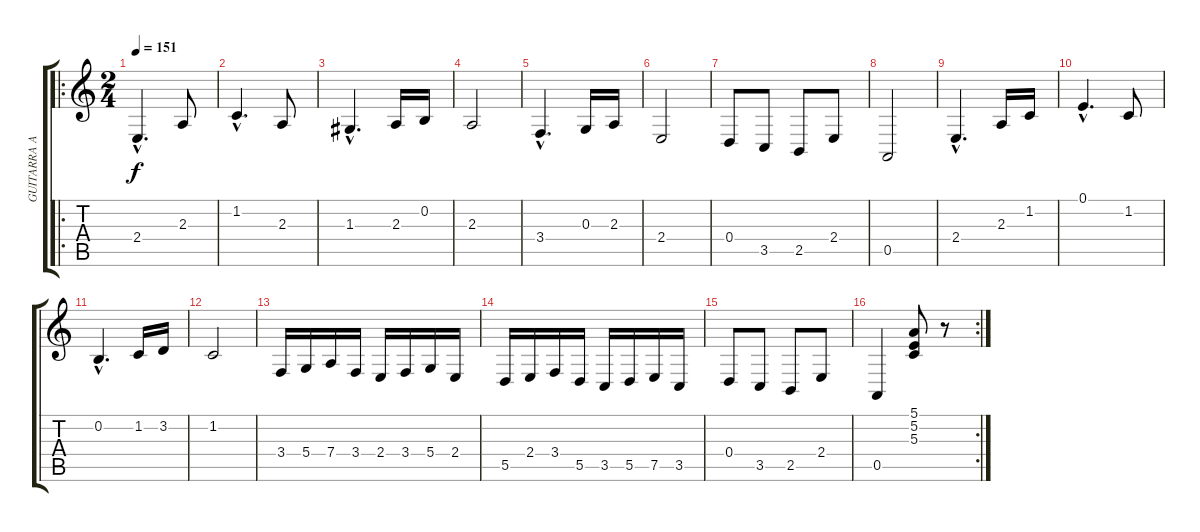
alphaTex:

\track ("GUITARRA A" "GUITARRA A") {instrument violin}
\staff {score tabs}
\tuning (E4 B3 G3 D3 A2 E2) {hide}
\ro
\ts (2 4)
\tempo 151
\clef g2
\ks c
2.4{hac}.4{d dy f instrument violin} 2.3.8 |
1.2{hac}.4{d} 2.3.8 |
1.3{hac}.4{d} 2.3.16 0.2.16 |
2.3.2 |
3.4{hac}.4{d} 0.3.16 2.3.16 |
2.4.2 |
0.4.8 3.5.8 2.5.8 2.4.8 |
0.5.2 |
2.4{hac}.4{d} 2.3.16 1.2.16 |
0.1{hac}.4{d} 1.2.8 |
0.2{hac}.4{d} 1.2.16 3.2.16 |
1.2.2 |
3.4.16 5.4.16 7.4.16 3.4.16 2.4.16 3.4.16 5.4.16 2.4.16 |
5.5.16 2.4.16 3.4.16 5.5.16 3.5.16 5.5.16 7.5.16 3.5.16 |
0.4.8 3.5.8 2.5.8 2.4.8 |
\rc 2
0.5.4 (5.1 5.2 5.3).8 r.8
